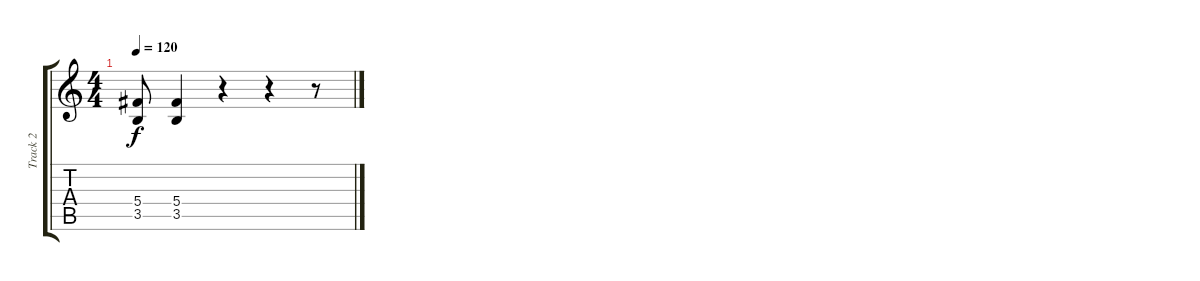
\track ("Track 2" "Track 2") {instrument distortionguitar}
\staff {score tabs}
\tuning (Eb4 Bb3 Gb3 Db3 Ab2 Eb2) {hide}
\ts (4 4)
\tempo 120
\clef g2
\ks c
(5.4{t} 3.5{t}).8{dy f} (5.4 3.5).4 r.4 r.4 r.8
